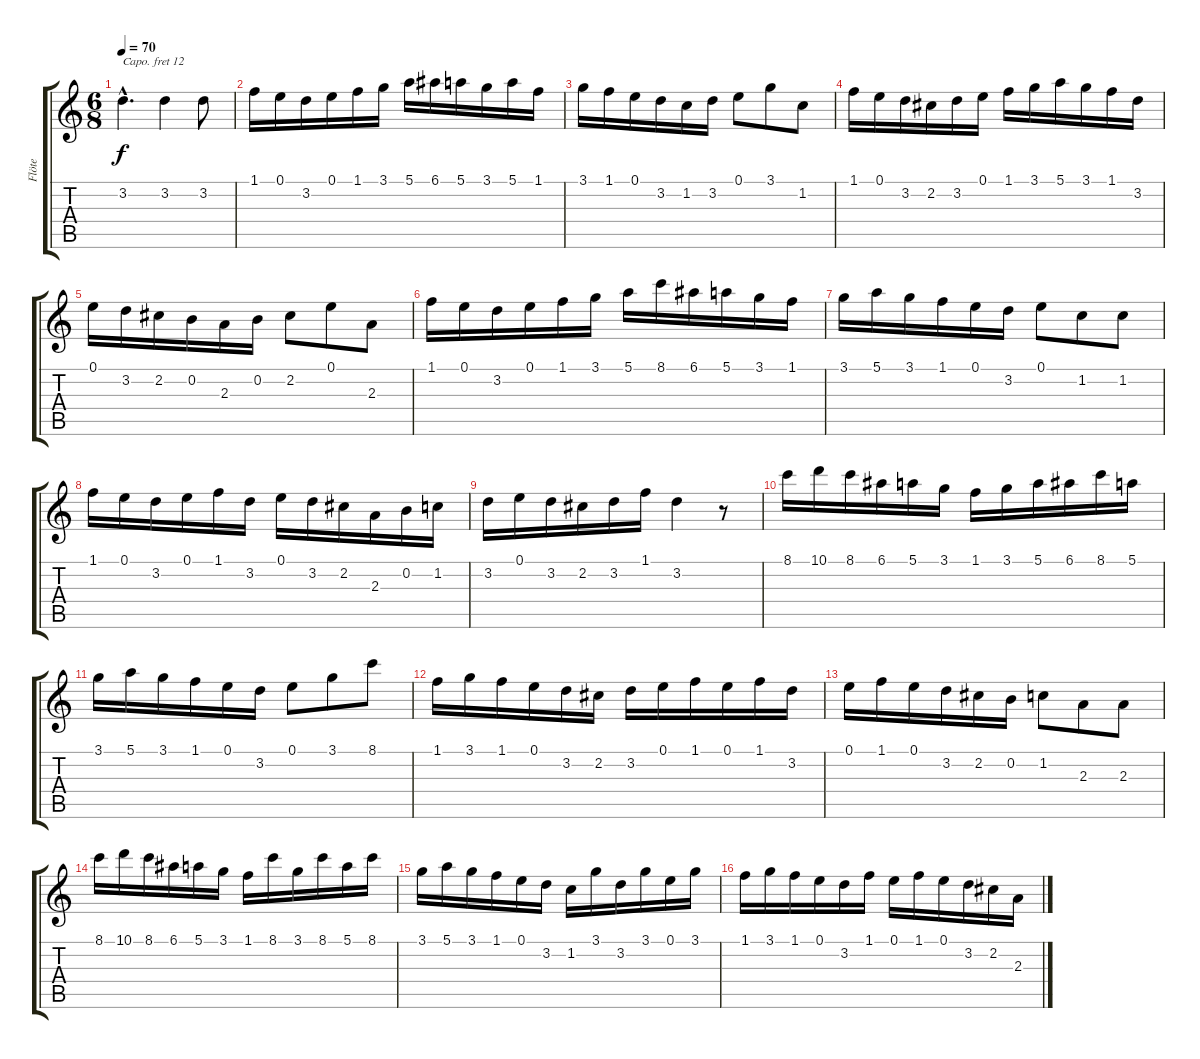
\track ("Flöte" "Flöte") {instrument recorder}
\staff {score tabs}
\capo 12
\tuning (E4 B3 G3 D3 A2 E2) {hide}
\ts (6 8)
\tempo 70
\clef g2
\ks c
3.2{hac}.4{d dy f} 3.2.4 3.2.8 |
1.1.16 0.1.16 3.2.16 0.1.16 1.1.16 3.1.16 5.1.16 6.1.16 5.1.16 3.1.16 5.1.16 1.1.16 |
3.1.16 1.1.16 0.1.16 3.2.16 1.2.16 3.2.16 0.1.8 3.1.8 1.2.8 |
1.1.16 0.1.16 3.2.16 2.2.16 3.2.16 0.1.16 1.1.16 3.1.16 5.1.16 3.1.16 1.1.16 3.2.16 |
0.1.16 3.2.16 2.2.16 0.2.16 2.3.16 0.2.16 2.2.8 0.1.8 2.3.8 |
1.1.16 0.1.16 3.2.16 0.1.16 1.1.16 3.1.16 5.1.16 8.1.16 6.1.16 5.1.16 3.1.16 1.1.16 |
3.1.16 5.1.16 3.1.16 1.1.16 0.1.16 3.2.16 0.1.8 1.2.8 1.2.8 |
1.1.16 0.1.16 3.2.16 0.1.16 1.1.16 3.2.16 0.1.16 3.2.16 2.2.16 2.3.16 0.2.16 1.2.16 |
3.2.16 0.1.16 3.2.16 2.2.16 3.2.16 1.1.16 3.2.4 r.8 |
8.1.16 10.1.16 8.1.16 6.1.16 5.1.16 3.1.16 1.1.16 3.1.16 5.1.16 6.1.16 8.1.16 5.1.16 |
3.1.16 5.1.16 3.1.16 1.1.16 0.1.16 3.2.16 0.1.8 3.1.8 8.1.8 |
1.1.16 3.1.16 1.1.16 0.1.16 3.2.16 2.2.16 3.2.16 0.1.16 1.1.16 0.1.16 1.1.16 3.2.16 |
0.1.16 1.1.16 0.1.16 3.2.16 2.2.16 0.2.16 1.2.8 2.3.8 2.3.8 |
8.1.16 10.1.16 8.1.16 6.1.16 5.1.16 3.1.16 1.1.16 8.1.16 3.1.16 8.1.16 5.1.16 8.1.16 |
3.1.16 5.1.16 3.1.16 1.1.16 0.1.16 3.2.16 1.2.16 3.1.16 3.2.16 3.1.16 0.1.16 3.1.16 |
1.1.16 3.1.16 1.1.16 0.1.16 3.2.16 1.1.16 0.1.16 1.1.16 0.1.16 3.2.16 2.2.16 2.3.16
